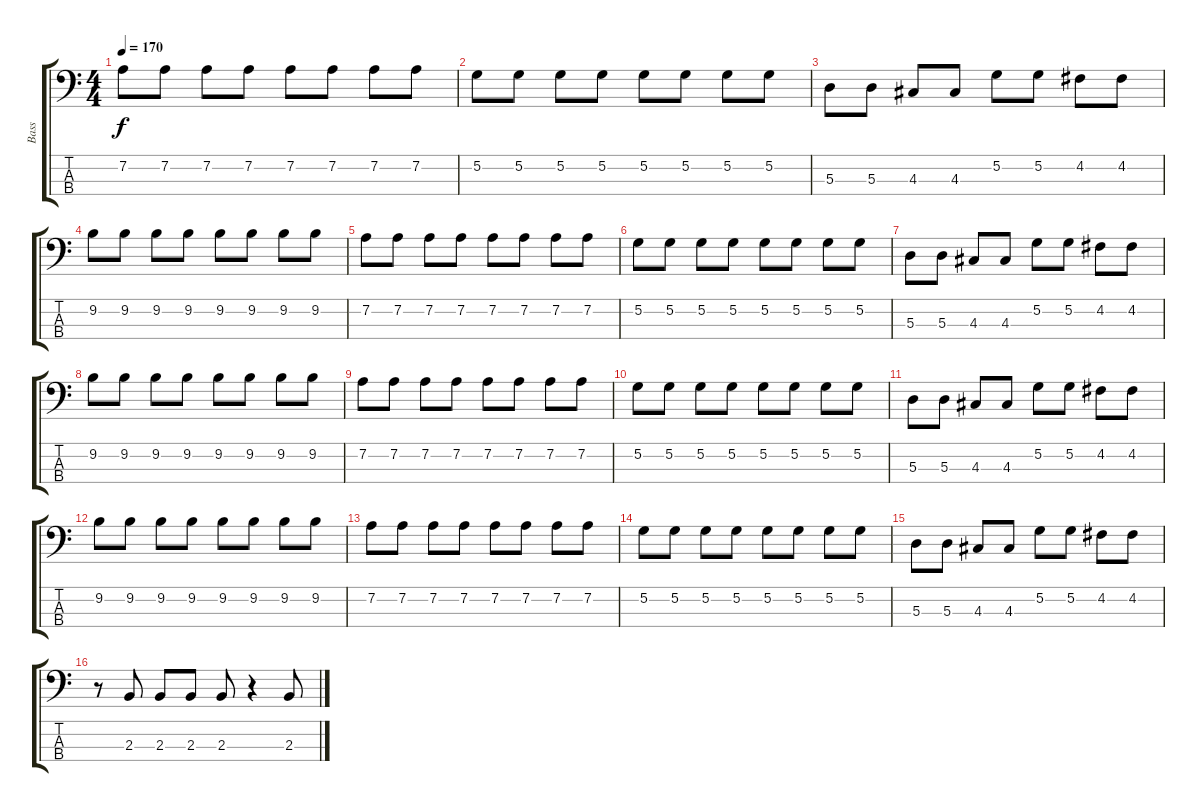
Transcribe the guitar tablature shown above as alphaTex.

\track ("Bass" "Bass") {instrument electricbasspick}
\staff {score tabs}
\tuning (G2 D2 A1 E1) {hide}
\ts (4 4)
\tempo 170
\clef f4
\ks c
7.2.8{dy f} 7.2.8 7.2.8 7.2.8 7.2.8 7.2.8 7.2.8 7.2.8 |
5.2.8 5.2.8 5.2.8 5.2.8 5.2.8 5.2.8 5.2.8 5.2.8 |
5.3.8 5.3.8 4.3.8 4.3.8 5.2.8 5.2.8 4.2.8 4.2.8 |
9.2.8 9.2.8 9.2.8 9.2.8 9.2.8 9.2.8 9.2.8 9.2.8 |
7.2.8 7.2.8 7.2.8 7.2.8 7.2.8 7.2.8 7.2.8 7.2.8 |
5.2.8 5.2.8 5.2.8 5.2.8 5.2.8 5.2.8 5.2.8 5.2.8 |
5.3.8 5.3.8 4.3.8 4.3.8 5.2.8 5.2.8 4.2.8 4.2.8 |
9.2.8 9.2.8 9.2.8 9.2.8 9.2.8 9.2.8 9.2.8 9.2.8 |
7.2.8 7.2.8 7.2.8 7.2.8 7.2.8 7.2.8 7.2.8 7.2.8 |
5.2.8 5.2.8 5.2.8 5.2.8 5.2.8 5.2.8 5.2.8 5.2.8 |
5.3.8 5.3.8 4.3.8 4.3.8 5.2.8 5.2.8 4.2.8 4.2.8 |
9.2.8 9.2.8 9.2.8 9.2.8 9.2.8 9.2.8 9.2.8 9.2.8 |
7.2.8 7.2.8 7.2.8 7.2.8 7.2.8 7.2.8 7.2.8 7.2.8 |
5.2.8 5.2.8 5.2.8 5.2.8 5.2.8 5.2.8 5.2.8 5.2.8 |
5.3.8 5.3.8 4.3.8 4.3.8 5.2.8 5.2.8 4.2.8 4.2.8 |
r.8 2.3.8 2.3.8 2.3.8 2.3.8 r.4 2.3.8
